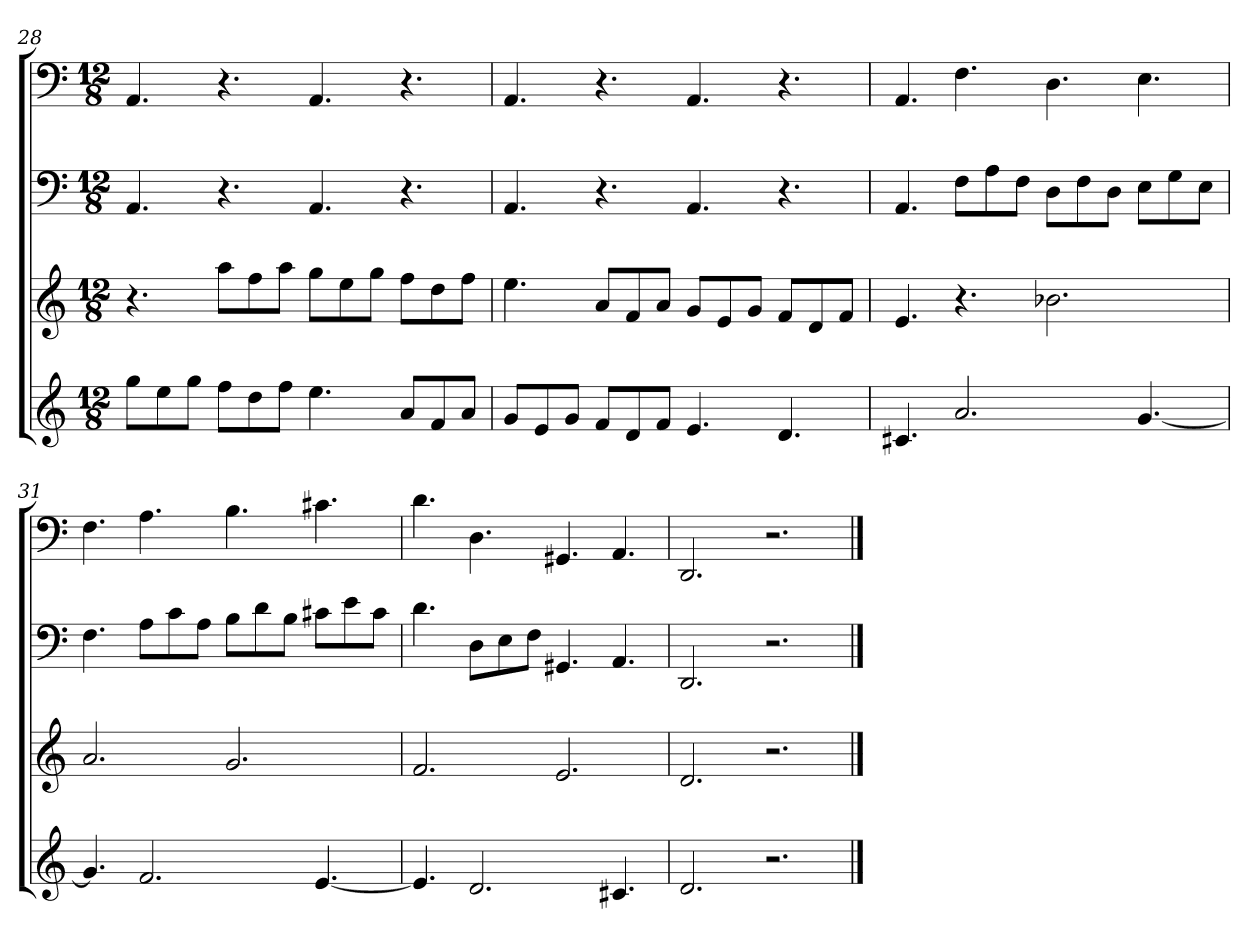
**kern	**kern	**kern	**kern
*part4	*part3	*part2	*part1
*staff4	*staff3	*staff2	*staff1
*k[]	*k[]	*k[]	*k[]
*a:	*a:	*a:	*a:
*M12/8	*M12/8	*M12/8	*M12/8
=28	=28	=28	=28
8ggL	4.r	4.AA	4.AA
8ee	.	.	.
8ggJ	.	.	.
8ffL	8aaL	4.r	4.r
8dd	8ff	.	.
8ffJ	8aaJ	.	.
4.ee	8ggL	4.AA	4.AA
.	8ee	.	.
.	8ggJ	.	.
8aL	8ffL	4.r	4.r
8f	8dd	.	.
8aJ	8ffJ	.	.
=29	=29	=29	=29
8gL	4.ee	4.AA	4.AA
8e	.	.	.
8gJ	.	.	.
8fL	8aL	4.r	4.r
8d	8f	.	.
8fJ	8aJ	.	.
4.e	8gL	4.AA	4.AA
.	8e	.	.
.	8gJ	.	.
4.d	8fL	4.r	4.r
.	8d	.	.
.	8fJ	.	.
=30	=30	=30	=30
4.c#X	4.e	4.AA	4.AA
2.a	4.r	8FL	4.F
.	.	8A	.
.	.	8FJ	.
.	2.b-X	8DL	4.D
.	.	8F	.
.	.	8DJ	.
[4.g	.	8EL	4.E
.	.	8G	.
.	.	8EJ	.
=31	=31	=31	=31
4.g]	2.a	4.F	4.F
2.f	.	8AL	4.A
.	.	8c	.
.	.	8AJ	.
.	2.g	8BL	4.B
.	.	8d	.
.	.	8BJ	.
[4.e	.	8c#XL	4.c#X
.	.	8e	.
.	.	8c#J	.
=32	=32	=32	=32
4.e]	2.f	4.d	4.d
2.d	.	8DL	4.D
.	.	8E	.
.	.	8FJ	.
.	2.e	4.GG#X	4.GG#X
4.c#X	.	4.AA	4.AA
=33	=33	=33	=33
2.d	2.d	2.DD	2.DD
2.r	2.r	2.r	2.r
==	==	==	==
*-	*-	*-	*-
